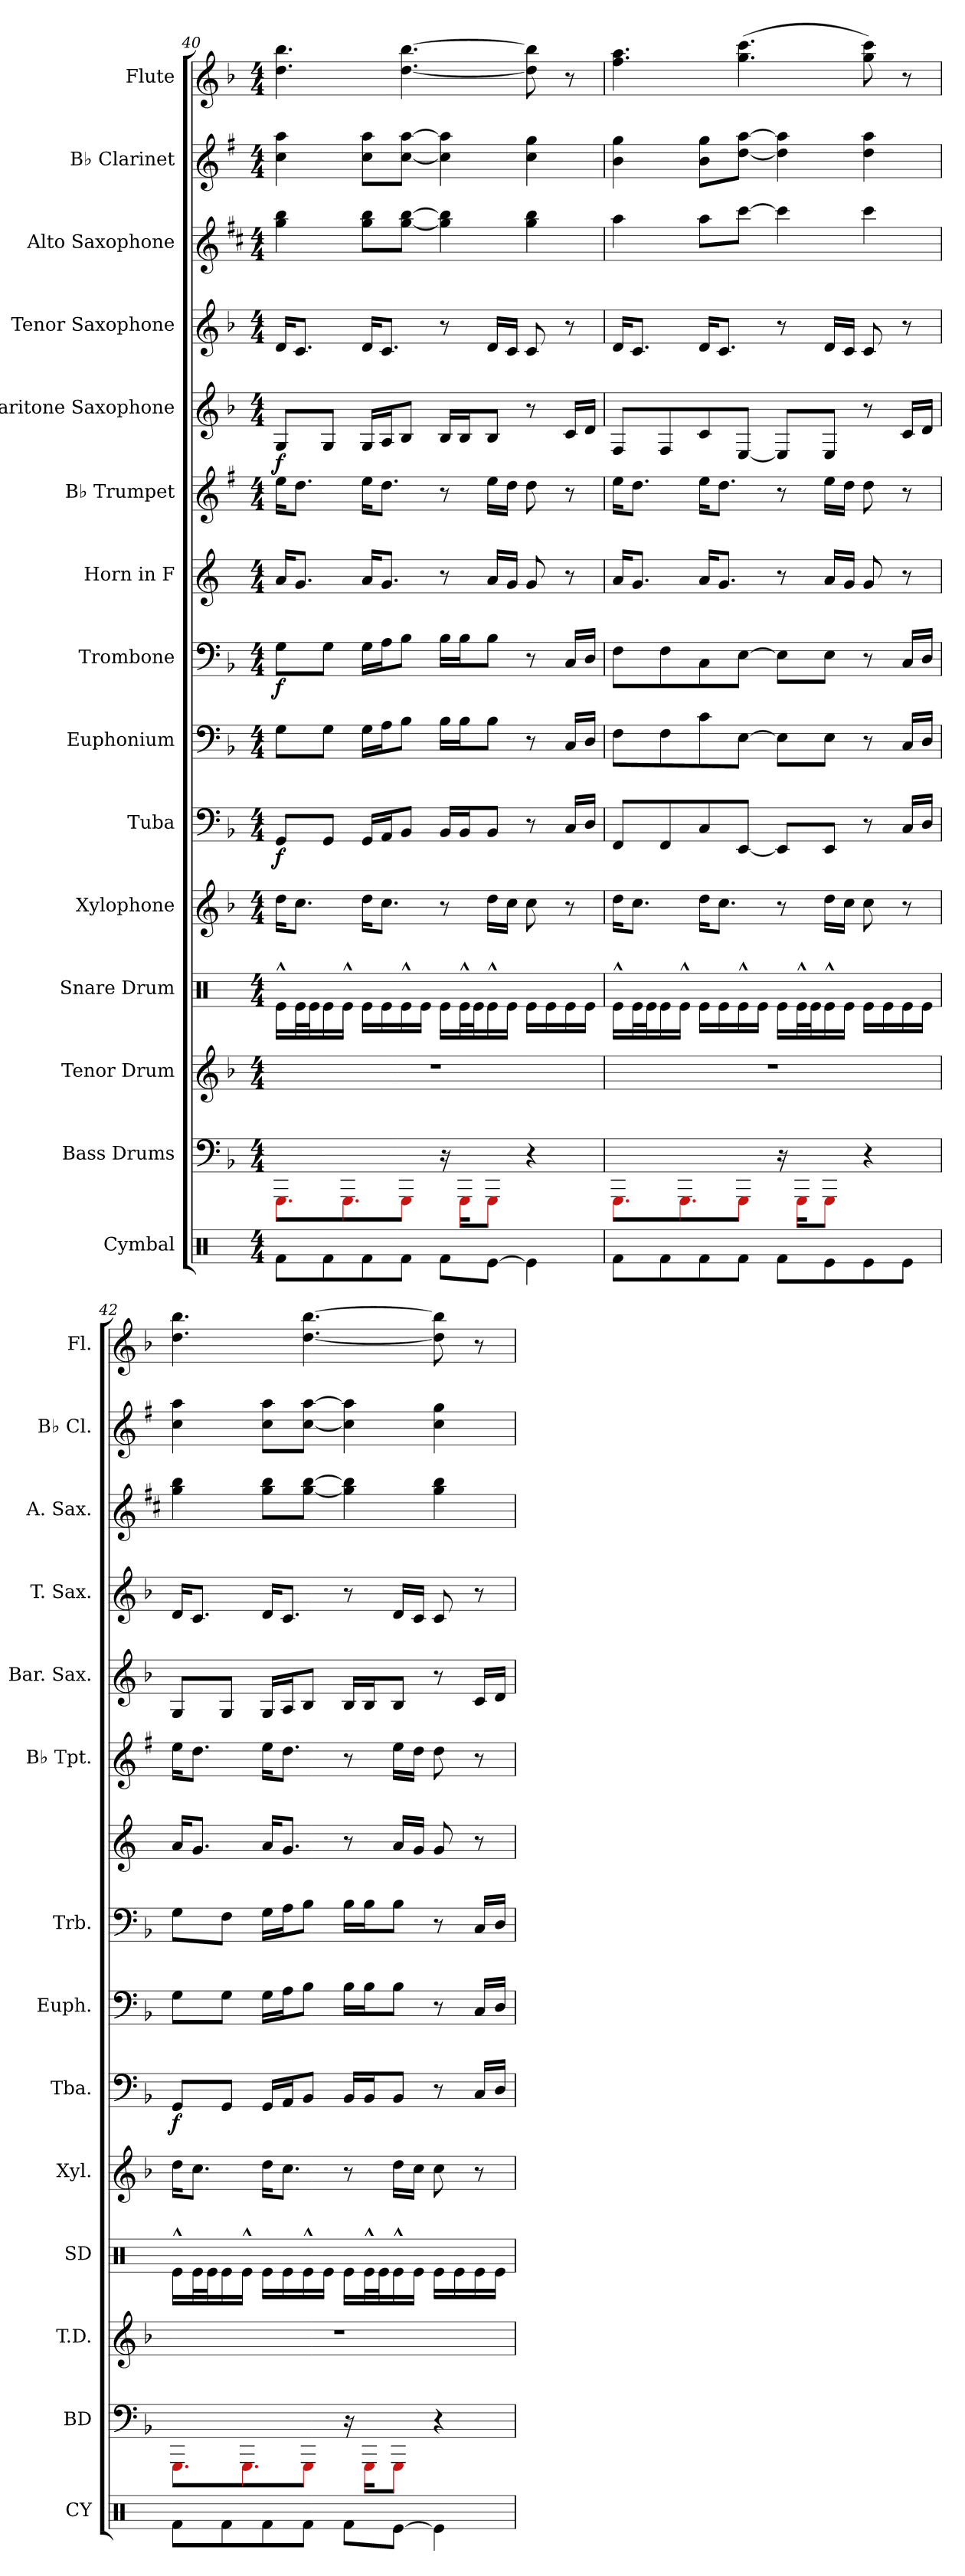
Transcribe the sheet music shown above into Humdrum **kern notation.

**kern	**kern	**kern	**kern	**kern	**kern	**dynam	**kern	**kern	**dynam	**kern	**kern	**kern	**dynam	**kern	**kern	**kern	**kern
*part15	*part14	*part13	*part12	*part11	*part10	*part10	*part9	*part8	*part8	*part7	*part6	*part5	*part5	*part4	*part3	*part2	*part1
*staff15	*staff14	*staff13	*staff12	*staff11	*staff10	*staff10	*staff9	*staff8	*staff8	*staff7	*staff6	*staff5	*staff5	*staff4	*staff3	*staff2	*staff1
*I"Cymbal	*I"Bass Drums	*I"Tenor Drum	*I"Snare Drum	*I"Xylophone	*I"Tuba	*	*I"Euphonium	*I"Trombone	*	*I"Horn in F	*I"B♭ Trumpet	*I"Baritone Saxophone	*	*I"Tenor Saxophone	*I"Alto Saxophone	*I"B♭ Clarinet	*I"Flute
*I'CY	*I'BD	*I'T.D.	*I'SD	*I'Xyl.	*I'Tba.	*	*I'Euph.	*I'Trb.	*	*	*I'B♭ Tpt.	*I'Bar. Sax.	*	*I'T. Sax.	*I'A. Sax.	*I'B♭ Cl.	*I'Fl.
*clefX	*clefF4	*clefG2	*clefX	*clefG2	*clefF4	*	*clefF4	*clefF4	*	*clefG2	*clefG2	*clefG2	*	*clefG2	*clefG2	*clefG2	*clefG2
*	*	*	*	*ITrd-7c-12	*	*	*	*	*	*ITrd4c7	*ITrd1c2	*ITrd12c21	*	*ITrd8c14	*ITrd5c9	*ITrd1c2	*
*k[]	*k[b-]	*k[b-]	*k[]	*k[b-]	*k[b-]	*	*k[b-]	*k[b-]	*	*k[b-]	*k[b-]	*k[b-]	*	*k[b-]	*k[b-]	*k[b-]	*k[b-]
*M4/4	*M4/4	*M4/4	*M4/4	*M4/4	*M4/4	*	*M4/4	*M4/4	*	*M4/4	*M4/4	*M4/4	*	*M4/4	*M4/4	*M4/4	*M4/4
=40	=40	=40	=40	=40	=40	=40	=40	=40	=40	=40	=40	=40	=40	=40	=40	=40	=40
!	!	!	!	!	!	!LO:DY:b	!	!	!LO:DY:b	!	!	!	!LO:DY:b	!	!	!	!
8Rf\L	8.RE\L	1r	16Re^^\LL	16ddd\KL	8GG/L	f	8G\L	8G\L	f	16d/KL	16dd\KL	8GG/L	f	16D/KL	4b-\ 4dd\	4b-\ 4gg\	4.dd\ 4.bb-\
.	.	.	32Re\L	8.ccc\J	.	.	.	.	.	8.c/J	8.cc\J	.	.	8.C/J	.	.	.
.	.	.	32Re\J	.	.	.	.	.	.	.	.	.	.	.	.	.	.
8Rf\	.	.	16Re\	.	8GG/J	.	8G\J	8G\J	.	.	.	8GG/J	.	.	.	.	.
.	8.RE\	.	16Re^^\JJ	.	.	.	.	.	.	.	.	.	.	.	.	.	.
8Rf\	.	.	16Re\LL	16ddd\KL	16GG/LL	.	16G\LL	16G\LL	.	16d/KL	16dd\KL	16GG/LL	.	16D/KL	8b-\ 8dd\L	8b-\ 8gg\L	.
.	.	.	16Re\	8.ccc\J	16AA/J	.	16A\J	16A\J	.	8.c/J	8.cc\J	16AA/J	.	8.C/J	.	.	.
8Rf\J	8RE\J	.	16Re^^\	.	8BB-/J	.	8B-\J	8B-\J	.	.	.	8BB-/J	.	.	[8b-\ [8dd\J	[8b-\ [8gg\J	[4.dd\ [4.bb-\
.	.	.	16Re\JJ	.	.	.	.	.	.	.	.	.	.	.	.	.	.
8Rf\L	16r	.	16Re\LL	8r	16BB-/LL	.	16B-\LL	16B-\LL	.	8r	8r	16BB-/LL	.	8r	4b-\] 4dd\]	4b-\] 4gg\]	.
.	16RE\KL	.	32Re^^\L	.	16BB-/J	.	16B-\J	16B-\J	.	.	.	16BB-/J	.	.	.	.	.
.	.	.	32Re\J	.	.	.	.	.	.	.	.	.	.	.	.	.	.
[8Re\J	8RE\J	.	16Re^^\	16ddd\LL	8BB-/J	.	8B-\J	8B-\J	.	16d/LL	16dd\LL	8BB-/J	.	16D/LL	.	.	.
.	.	.	16Re\JJ	16ccc\JJ	.	.	.	.	.	16c/JJ	16cc\JJ	.	.	16C/JJ	.	.	.
4Re\]	4r	.	16Re\LL	8ccc\	8r	.	8r	8r	.	8c/	8cc\	8r	.	8C/	4b-\ 4dd\	4b-\ 4ff\	8dd\] 8bb-\]
.	.	.	16Re\	.	.	.	.	.	.	.	.	.	.	.	.	.	.
.	.	.	16Re\	8r	16C/LL	.	16C/LL	16C/LL	.	8r	8r	16C/LL	.	8r	.	.	8r
.	.	.	16Re\JJ	.	16D/JJ	.	16D/JJ	16D/JJ	.	.	.	16D/JJ	.	.	.	.	.
=41	=41	=41	=41	=41	=41	=41	=41	=41	=41	=41	=41	=41	=41	=41	=41	=41	=41
8Rf\L	8.RE\L	1r	16Re^^\LL	16ddd\KL	8FF/L	.	8F\L	8F\L	.	16d/KL	16dd\KL	8FF/L	.	16D/KL	4cc\	4a\ 4ff\	4.ff\ 4.aa\
.	.	.	32Re\L	8.ccc\J	.	.	.	.	.	8.c/J	8.cc\J	.	.	8.C/J	.	.	.
.	.	.	32Re\J	.	.	.	.	.	.	.	.	.	.	.	.	.	.
8Rf\	.	.	16Re\	.	8FF/	.	8F\	8F\	.	.	.	8FF/	.	.	.	.	.
.	8.RE\	.	16Re^^\JJ	.	.	.	.	.	.	.	.	.	.	.	.	.	.
8Rf\	.	.	16Re\LL	16ddd\KL	8C/	.	8c\	8C\	.	16d/KL	16dd\KL	8C/	.	16D/KL	8cc\L	8a\ 8ff\L	.
.	.	.	16Re\	8.ccc\J	.	.	.	.	.	8.c/J	8.cc\J	.	.	8.C/J	.	.	.
8Rf\J	8RE\J	.	16Re^^\	.	[8EE/J	.	[8E\J	[8E\J	.	.	.	[8EE/J	.	.	[8ee\J	[8cc\ [8gg\J	(4.gg\ 4.ccc\
.	.	.	16Re\JJ	.	.	.	.	.	.	.	.	.	.	.	.	.	.
8Rf\L	16r	.	16Re\LL	8r	8EE/L]	.	8E\L]	8E\L]	.	8r	8r	8EE/L]	.	8r	4ee\]	4cc\] 4gg\]	.
.	16RE\KL	.	32Re^^\L	.	.	.	.	.	.	.	.	.	.	.	.	.	.
.	.	.	32Re\J	.	.	.	.	.	.	.	.	.	.	.	.	.	.
8Re\	8RE\J	.	16Re^^\	16ddd\LL	8EE/J	.	8E\J	8E\J	.	16d/LL	16dd\LL	8EE/J	.	16D/LL	.	.	.
.	.	.	16Re\JJ	16ccc\JJ	.	.	.	.	.	16c/JJ	16cc\JJ	.	.	16C/JJ	.	.	.
8Re\	4r	.	16Re\LL	8ccc\	8r	.	8r	8r	.	8c/	8cc\	8r	.	8C/	4ee\	4cc\ 4gg\	8gg\ 8ccc\)
.	.	.	16Re\	.	.	.	.	.	.	.	.	.	.	.	.	.	.
8Re\J	.	.	16Re\	8r	16C/LL	.	16C/LL	16C/LL	.	8r	8r	16C/LL	.	8r	.	.	8r
.	.	.	16Re\JJ	.	16D/JJ	.	16D/JJ	16D/JJ	.	.	.	16D/JJ	.	.	.	.	.
!!LO:PB:g=z
=42	=42	=42	=42	=42	=42	=42	=42	=42	=42	=42	=42	=42	=42	=42	=42	=42	=42
!	!	!	!	!	!	!LO:DY:b	!	!	!	!	!	!	!	!	!	!	!
8Rf\L	8.RE\L	1r	16Re^^\LL	16ddd\KL	8GG/L	f	8G\L	8G\L	.	16d/KL	16dd\KL	8GG/L	.	16D/KL	4b-\ 4dd\	4b-\ 4gg\	4.dd\ 4.bb-\
.	.	.	32Re\L	8.ccc\J	.	.	.	.	.	8.c/J	8.cc\J	.	.	8.C/J	.	.	.
.	.	.	32Re\J	.	.	.	.	.	.	.	.	.	.	.	.	.	.
8Rf\	.	.	16Re\	.	8GG/J	.	8G\J	8F\J	.	.	.	8GG/J	.	.	.	.	.
.	8.RE\	.	16Re^^\JJ	.	.	.	.	.	.	.	.	.	.	.	.	.	.
8Rf\	.	.	16Re\LL	16ddd\KL	16GG/LL	.	16G\LL	16G\LL	.	16d/KL	16dd\KL	16GG/LL	.	16D/KL	8b-\ 8dd\L	8b-\ 8gg\L	.
.	.	.	16Re\	8.ccc\J	16AA/J	.	16A\J	16A\J	.	8.c/J	8.cc\J	16AA/J	.	8.C/J	.	.	.
8Rf\J	8RE\J	.	16Re^^\	.	8BB-/J	.	8B-\J	8B-\J	.	.	.	8BB-/J	.	.	[8b-\ [8dd\J	[8b-\ [8gg\J	[4.dd\ [4.bb-\
.	.	.	16Re\JJ	.	.	.	.	.	.	.	.	.	.	.	.	.	.
8Rf\L	16r	.	16Re\LL	8r	16BB-/LL	.	16B-\LL	16B-\LL	.	8r	8r	16BB-/LL	.	8r	4b-\] 4dd\]	4b-\] 4gg\]	.
.	16RE\KL	.	32Re^^\L	.	16BB-/J	.	16B-\J	16B-\J	.	.	.	16BB-/J	.	.	.	.	.
.	.	.	32Re\J	.	.	.	.	.	.	.	.	.	.	.	.	.	.
[8Re\J	8RE\J	.	16Re^^\	16ddd\LL	8BB-/J	.	8B-\J	8B-\J	.	16d/LL	16dd\LL	8BB-/J	.	16D/LL	.	.	.
.	.	.	16Re\JJ	16ccc\JJ	.	.	.	.	.	16c/JJ	16cc\JJ	.	.	16C/JJ	.	.	.
4Re\]	4r	.	16Re\LL	8ccc\	8r	.	8r	8r	.	8c/	8cc\	8r	.	8C/	4b-\ 4dd\	4b-\ 4ff\	8dd\] 8bb-\]
.	.	.	16Re\	.	.	.	.	.	.	.	.	.	.	.	.	.	.
.	.	.	16Re\	8r	16C/LL	.	16C/LL	16C/LL	.	8r	8r	16C/LL	.	8r	.	.	8r
.	.	.	16Re\JJ	.	16D/JJ	.	16D/JJ	16D/JJ	.	.	.	16D/JJ	.	.	.	.	.
=	=	=	=	=	=	=	=	=	=	=	=	=	=	=	=	=	=
*-	*-	*-	*-	*-	*-	*-	*-	*-	*-	*-	*-	*-	*-	*-	*-	*-	*-
